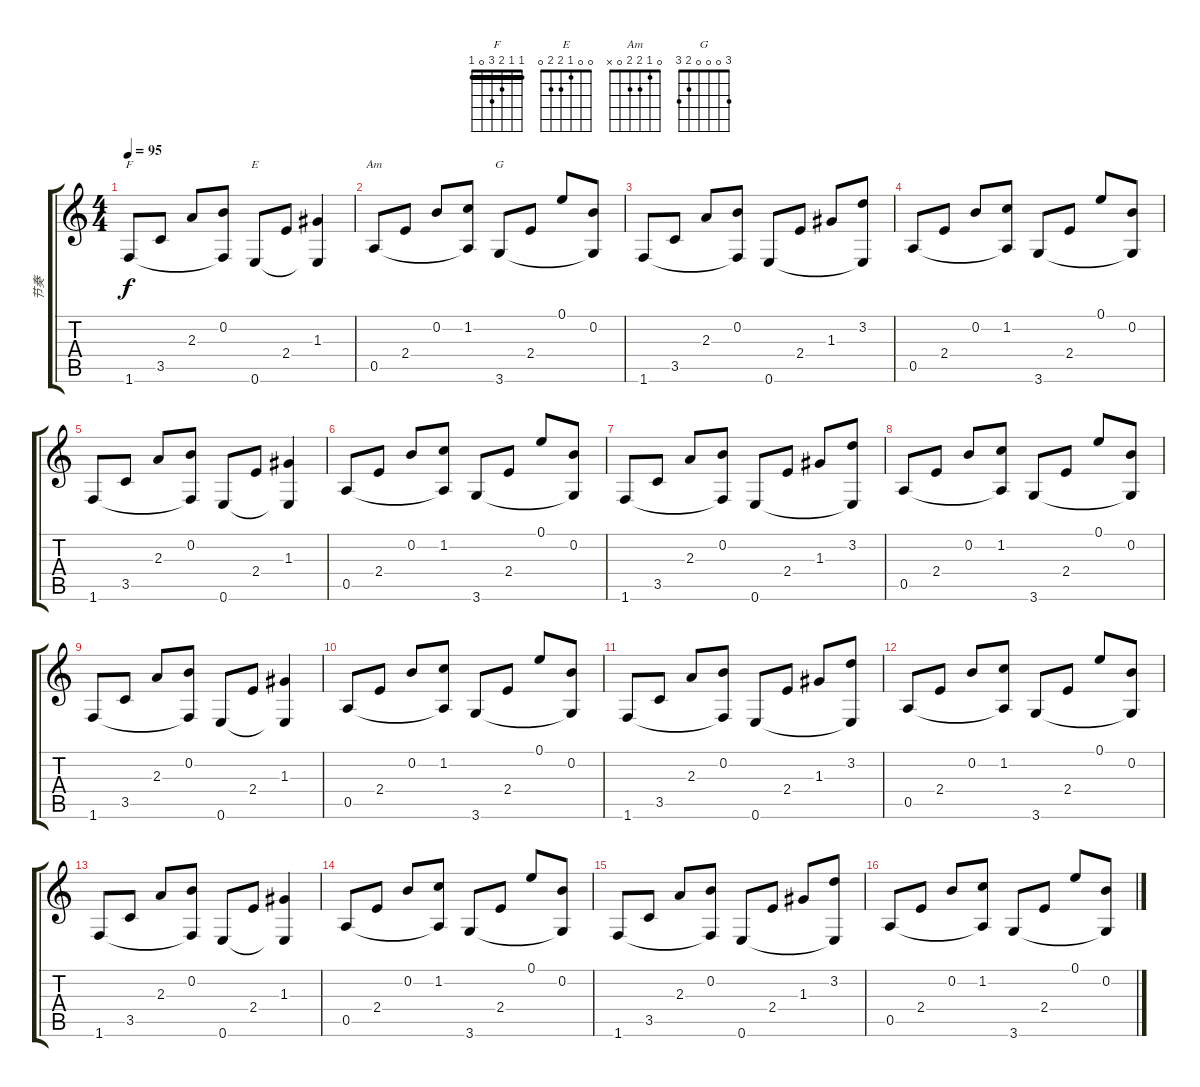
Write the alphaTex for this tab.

\track ("节奏" "节奏") {instrument electricguitarclean}
\staff {score tabs}
\tuning (E4 B3 G3 D3 A2 E2) {hide}
\chord ("F" 1 1 2 3 0 1) {barre 1}
\chord ("E" 0 0 1 2 2 0)
\chord ("Am" 0 1 2 2 0 x)
\chord ("G" 3 0 0 0 2 3)
\ts (4 4)
\tempo 95
\clef g2
\ks c
1.6.8{ch "F" dy f} 3.5.8 2.3.8 (0.2 1.6{t}).8 0.6.8{ch "E"} 2.4.8 (1.3 0.6{t}).4 |
0.5.8{ch "Am"} 2.4.8 0.2.8 (1.2 0.5{t}).8 3.6.8{ch "G"} 2.4.8 0.1.8 (0.2 3.6{t}).8 |
1.6.8 3.5.8 2.3.8 (0.2 1.6{t}).8 0.6.8 2.4.8 1.3.8 (3.2 0.6{t}).8 |
0.5.8 2.4.8 0.2.8 (1.2 0.5{t}).8 3.6.8 2.4.8 0.1.8 (0.2 3.6{t}).8 |
1.6.8 3.5.8 2.3.8 (0.2 1.6{t}).8 0.6.8 2.4.8 (1.3 0.6{t}).4 |
0.5.8 2.4.8 0.2.8 (1.2 0.5{t}).8 3.6.8 2.4.8 0.1.8 (0.2 3.6{t}).8 |
1.6.8 3.5.8 2.3.8 (0.2 1.6{t}).8 0.6.8 2.4.8 1.3.8 (3.2 0.6{t}).8 |
0.5.8 2.4.8 0.2.8 (1.2 0.5{t}).8 3.6.8 2.4.8 0.1.8 (0.2 3.6{t}).8 |
1.6.8 3.5.8 2.3.8 (0.2 1.6{t}).8 0.6.8 2.4.8 (1.3 0.6{t}).4 |
0.5.8 2.4.8 0.2.8 (1.2 0.5{t}).8 3.6.8 2.4.8 0.1.8 (0.2 3.6{t}).8 |
1.6.8 3.5.8 2.3.8 (0.2 1.6{t}).8 0.6.8 2.4.8 1.3.8 (3.2 0.6{t}).8 |
0.5.8 2.4.8 0.2.8 (1.2 0.5{t}).8 3.6.8 2.4.8 0.1.8 (0.2 3.6{t}).8 |
1.6.8 3.5.8 2.3.8 (0.2 1.6{t}).8 0.6.8 2.4.8 (1.3 0.6{t}).4 |
0.5.8 2.4.8 0.2.8 (1.2 0.5{t}).8 3.6.8 2.4.8 0.1.8 (0.2 3.6{t}).8 |
1.6.8 3.5.8 2.3.8 (0.2 1.6{t}).8 0.6.8 2.4.8 1.3.8 (3.2 0.6{t}).8 |
0.5.8 2.4.8 0.2.8 (1.2 0.5{t}).8 3.6.8 2.4.8 0.1.8 (0.2 3.6{t}).8
